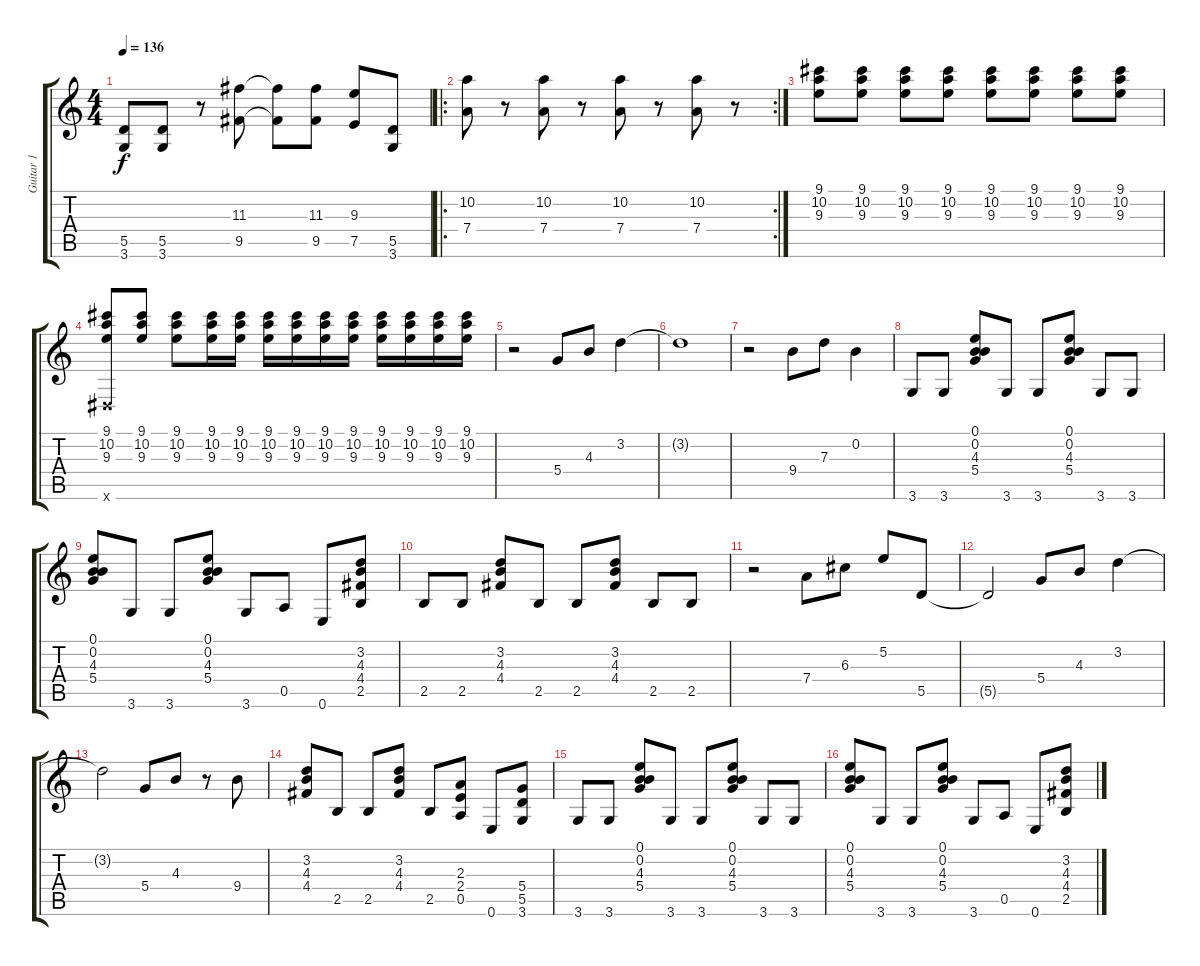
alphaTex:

\track ("Guitar 1" "Guitar 1") {instrument electricguitarclean}
\staff {score tabs}
\tuning (E4 B3 G3 D3 A2 E2) {hide}
\ts (4 4)
\tempo 136
\clef g2
\ks c
(5.5 3.6).8{dy f} (5.5 3.6).8 r.8 (11.3 9.5).8 (11.3{t} 9.5{t}).8 (11.3 9.5).8 (9.3 7.5).8 (5.5 3.6).8 |
\ro
\rc 2
(10.2 7.4).8 r.8 (10.2 7.4).8 r.8 (10.2 7.4).8 r.8 (10.2 7.4).8 r.8 |
(9.1 10.2 9.3).8 (9.1 10.2 9.3).8 (9.1 10.2 9.3).8 (9.1 10.2 9.3).8 (9.1 10.2 9.3).8 (9.1 10.2 9.3).8 (9.1 10.2 9.3).8 (9.1 10.2 9.3).8 |
(9.1 10.2 9.3 -1.6{x}).8 (9.1 10.2 9.3).8 (9.1 10.2 9.3).8 (9.1 10.2 9.3).16 (9.1 10.2 9.3).16 (9.1 10.2 9.3).16 (9.1 10.2 9.3).16 (9.1 10.2 9.3).16 (9.1 10.2 9.3).16 (9.1 10.2 9.3).16 (9.1 10.2 9.3).16 (9.1 10.2 9.3).16 (9.1 10.2 9.3).16 |
r.2 5.4.8 4.3.8 3.2.4 |
3.2{t}.1 |
r.2 9.4.8 7.3.8 0.2.4 |
3.6.8 3.6.8 (0.1 0.2 4.3 5.4).8 3.6.8 3.6.8 (0.1 0.2 4.3 5.4).8 3.6.8 3.6.8 |
(0.1 0.2 4.3 5.4).8 3.6.8 3.6.8 (0.1 0.2 4.3 5.4).8 3.6.8 0.5.8 0.6.8 (3.2 4.3 4.4 2.5).8 |
2.5.8 2.5.8 (3.2 4.3 4.4).8 2.5.8 2.5.8 (3.2 4.3 4.4).8 2.5.8 2.5.8 |
r.2 7.4.8 6.3.8 5.2.8 5.5.8 |
5.5{t}.2 5.4.8 4.3.8 3.2.4 |
3.2{t}.2 5.4.8 4.3.8 r.8 9.4.8 |
(3.2 4.3 4.4).8 2.5.8 2.5.8 (3.2 4.3 4.4).8 2.5.8 (2.3 2.4 0.5).8 0.6.8 (5.4 5.5 3.6).8 |
3.6.8 3.6.8 (0.1 0.2 4.3 5.4).8 3.6.8 3.6.8 (0.1 0.2 4.3 5.4).8 3.6.8 3.6.8 |
(0.1 0.2 4.3 5.4).8 3.6.8 3.6.8 (0.1 0.2 4.3 5.4).8 3.6.8 0.5.8 0.6.8 (3.2 4.3 4.4 2.5).8
